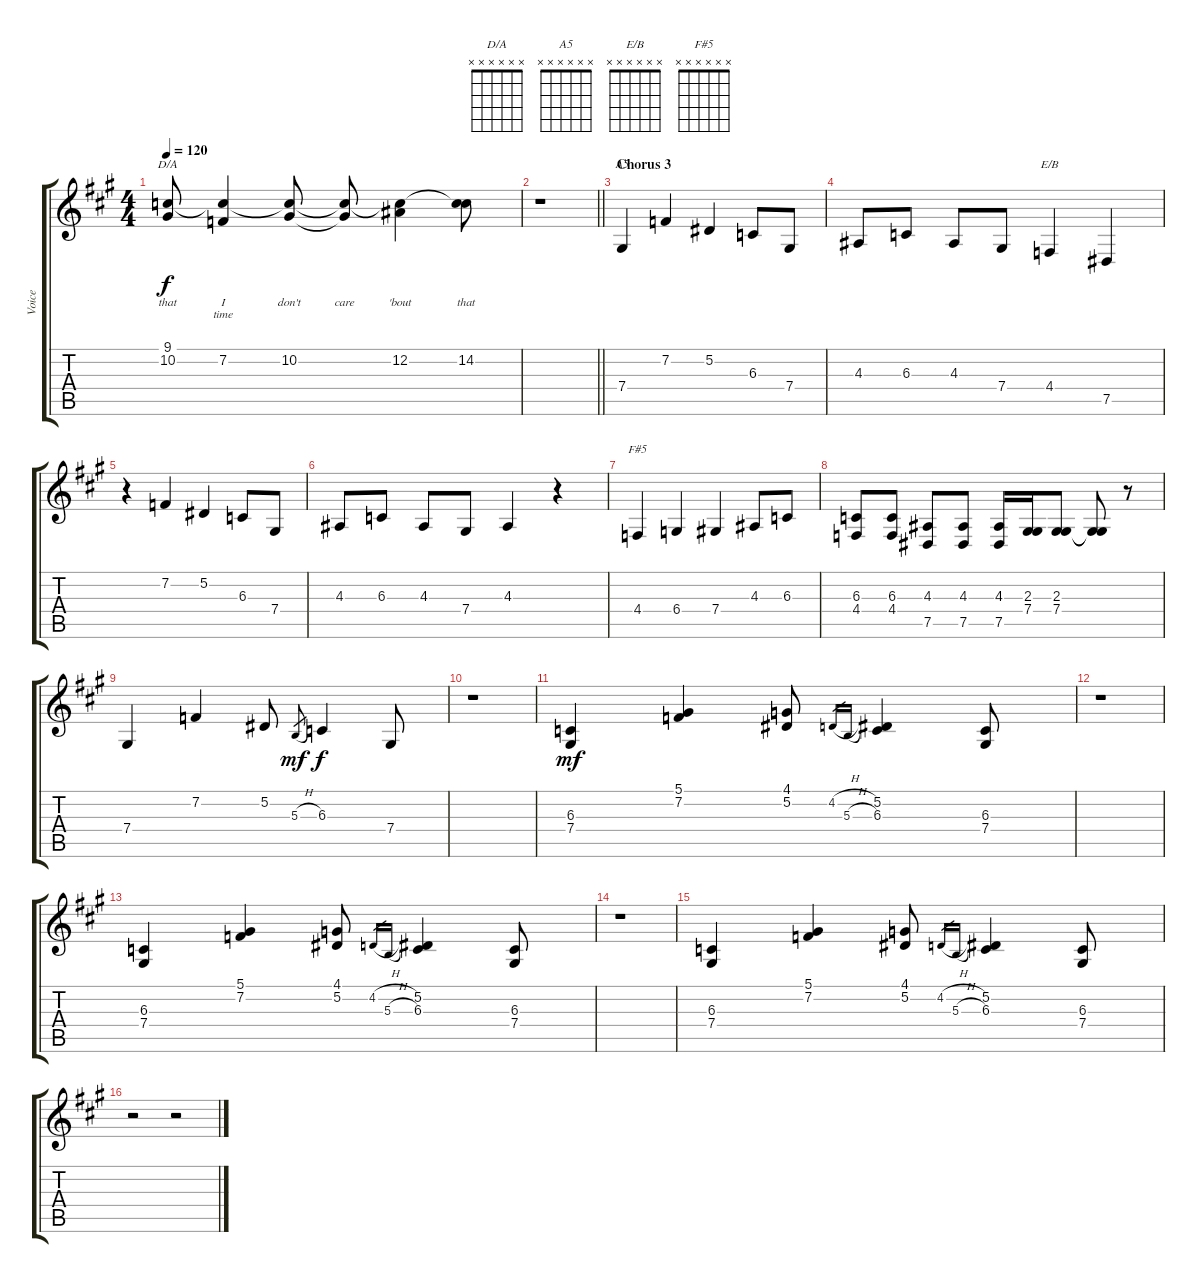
\track ("Voice" "Voice") {instrument clarinet}
\staff {score tabs}
\tuning (Eb4 Bb3 Gb3 Db3 Ab2 Eb2) {hide}
\chord ("D/A" x x x x x x)
\chord ("A5" x x x x x x)
\chord ("E/B" x x x x x x)
\chord ("F#5" x x x x x x)
\ts (4 4)
\tempo 120
\clef g2
\ks a
(9.1{t} 10.2{t}).8{ch "D/A" lyrics (0 "that") lyrics (1 "") lyrics (2 "") lyrics (3 "") lyrics (4 "") dy f} (9.1{t} 7.2).4{lyrics (0 "I") lyrics (1 "time") lyrics (2 "") lyrics (3 "") lyrics (4 "")} (9.1{t} 10.2).8{lyrics (0 "don't") lyrics (1 "") lyrics (2 "") lyrics (3 "") lyrics (4 "")} (9.1{t} 10.2{t}).8{lyrics (0 "care") lyrics (1 "") lyrics (2 "") lyrics (3 "") lyrics (4 "")} (9.1{t} 12.2).4{lyrics (0 "'bout") lyrics (1 "") lyrics (2 "") lyrics (3 "") lyrics (4 "")} (9.1{t} 14.2).8{lyrics (0 "that") lyrics (1 "") lyrics (2 "") lyrics (3 "") lyrics (4 "")} |
\barLineRight lightlight
r.1 |
\section ("" "Chorus 3")
7.4.4{ch "A5"} 7.2.4 5.2.4 6.3.8 7.4.8 |
4.3.8 6.3.8 4.3.8 7.4.8 4.4.4{ch "E/B"} 7.5.4 |
r.4 7.2.4 5.2.4 6.3.8 7.4.8 |
4.3.8 6.3.8 4.3.8 7.4.8 4.3.4 r.4 |
4.4.4{ch "F#5"} 6.4.4 7.4.4 4.3.8 6.3.8 |
(6.3 4.4).8 (6.3 4.4).8 (4.3 7.5).8 (4.3 7.5).8 (4.3 7.5).16 (2.3 7.4).16 (2.3 7.4).8 (2.3{t} 7.4{t}).8 r.8 |
7.4.4 7.2.4 5.2.8 5.3{h}.8{gr dy mf} 6.3.4{dy f} 7.4.8 |
r.1 |
(6.3 7.4).4{dy mf} (5.1 7.2).4 (4.1 5.2).8 4.2{h}.16{gr} 5.3{h}.16{gr} (5.2 6.3).4 (6.3 7.4).8 |
r.1 |
(6.3 7.4).4 (5.1 7.2).4 (4.1 5.2).8 4.2{h}.16{gr} 5.3{h}.16{gr} (5.2 6.3).4 (6.3 7.4).8 |
r.1 |
(6.3 7.4).4 (5.1 7.2).4 (4.1 5.2).8 4.2{h}.16{gr} 5.3{h}.16{gr} (5.2 6.3).4 (6.3 7.4).8 |
r.2 r.2
